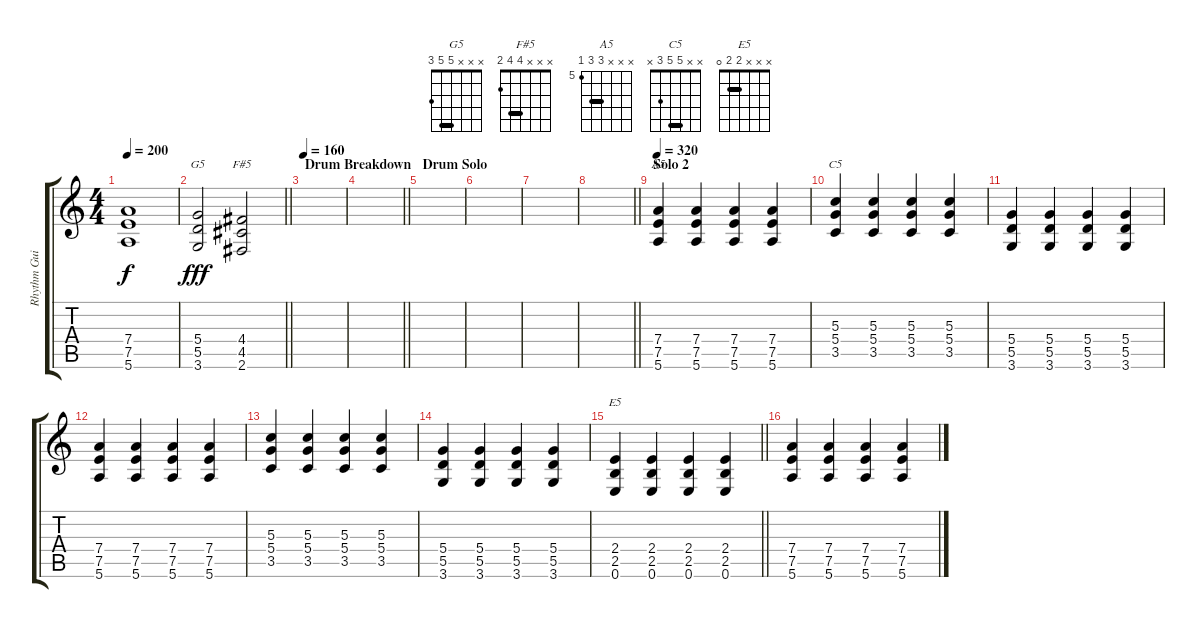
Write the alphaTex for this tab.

\track ("Rhythm Guitar" "Rhythm Gui") {instrument distortionguitar}
\staff {score tabs}
\tuning (E4 B3 G3 D3 A2 E2) {hide}
\chord ("G5" x x x 5 5 3) {barre 5}
\chord ("F#5" x x x 4 4 2) {barre 4}
\chord ("A5" x x x 7 7 5) {firstfret 5 barre 7}
\chord ("C5" x x 5 5 3 x) {barre 5}
\chord ("E5" x x x 2 2 0) {barre 2}
\ts (4 4)
\tempo 200
\clef g2
\ks c
(7.4{t} 7.5{t} 5.6{t}).1{dy f} |
\barLineRight lightlight
(5.4 5.5 3.6).2{ch "G5" dy fff} (4.4 4.5 2.6).2{ch "F#5"} |
\section ("" "Drum Breakdown")
\tempo 160
|
\barLineRight lightlight
|
\section ("" "Drum Solo")
|
|
|
\barLineRight lightlight
|
\section ("" "Solo 2")
\tempo 320
(7.4 7.5 5.6).4{ch "A5"} (7.4 7.5 5.6).4 (7.4 7.5 5.6).4 (7.4 7.5 5.6).4 |
(5.3 5.4 3.5).4{ch "C5"} (5.3 5.4 3.5).4 (5.3 5.4 3.5).4 (5.3 5.4 3.5).4 |
(5.4 5.5 3.6).4 (5.4 5.5 3.6).4 (5.4 5.5 3.6).4 (5.4 5.5 3.6).4 |
(7.4 7.5 5.6).4 (7.4 7.5 5.6).4 (7.4 7.5 5.6).4 (7.4 7.5 5.6).4 |
(5.3 5.4 3.5).4 (5.3 5.4 3.5).4 (5.3 5.4 3.5).4 (5.3 5.4 3.5).4 |
(5.4 5.5 3.6).4 (5.4 5.5 3.6).4 (5.4 5.5 3.6).4 (5.4 5.5 3.6).4 |
\barLineRight lightlight
(2.4 2.5 0.6).4{ch "E5"} (2.4 2.5 0.6).4 (2.4 2.5 0.6).4 (2.4 2.5 0.6).4 |
(7.4 7.5 5.6).4 (7.4 7.5 5.6).4 (7.4 7.5 5.6).4 (7.4 7.5 5.6).4
